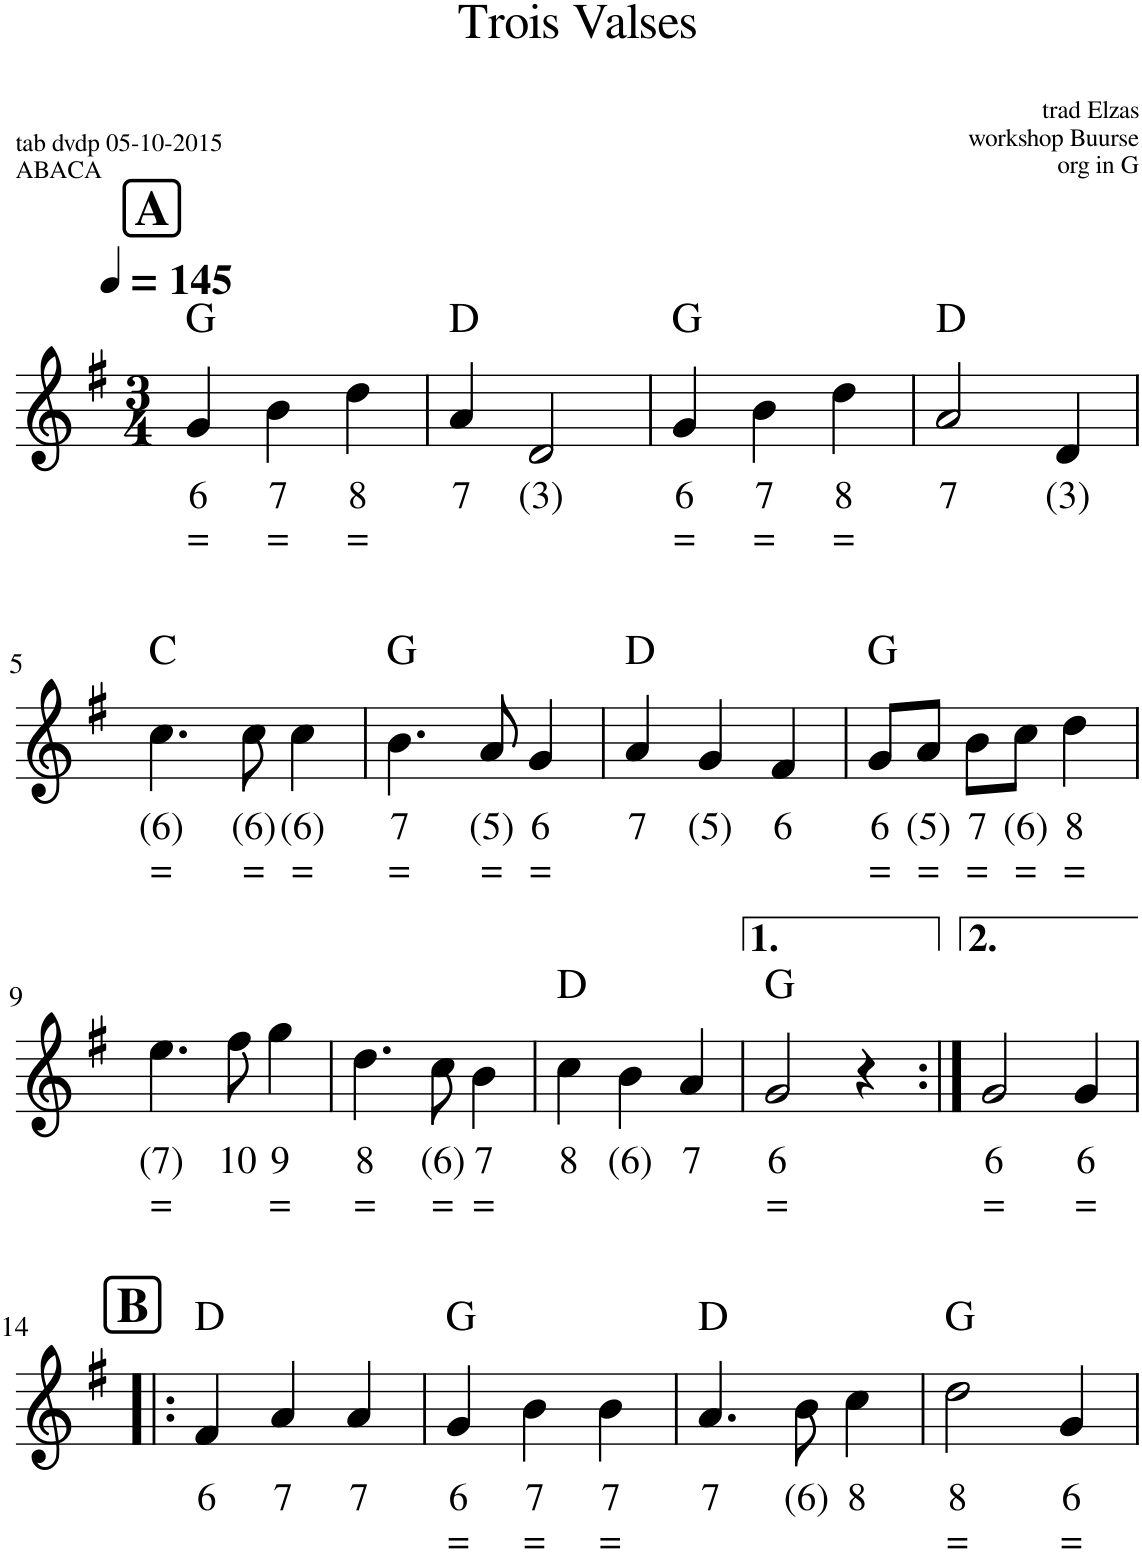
**kern	**kern	**text	**text	**harte
*part2	*part1	*part1	*part1	*part1
*staff2	*staff1	*staff1	*staff1	*
*I"Stem	*I"Stem	*	*	*
*stria5	*	*	*	*
*clefG2	*clefG2	*	*	*
*k[f#]	*k[f#]	*	*	*
*M3/4	*M3/4	*	*	*
*MM145	*MM145	*	*	*
!!LO:REH:place=s1:a:B:cj:fs=14:t=A
=1	=1	=1	=1	=1
!	!	!LO:LY:b	!LO:LY:b	!
4G	4g/	6	=	G:maj
!	!	!LO:LY:b	!LO:LY:b	!
4B	4b\	7	=	.
!	!	!LO:LY:b	!LO:LY:b	!
4d	4dd\	8	=	.
=2	=2	=2	=2	=2
!	!	!LO:LY:b	!	!
4A	4a/	7	.	D:maj
!	!	!LO:LY:b	!	!
2D	2d/	(3)	.	.
=3	=3	=3	=3	=3
!	!	!LO:LY:b	!LO:LY:b	!
4G	4g/	6	=	G:maj
!	!	!LO:LY:b	!LO:LY:b	!
4B	4b\	7	=	.
!	!	!LO:LY:b	!LO:LY:b	!
4d	4dd\	8	=	.
=4	=4	=4	=4	=4
!	!	!LO:LY:b	!	!
2A	2a/	7	.	D:maj
!	!	!LO:LY:b	!	!
4D	4d/	(3)	.	.
!!LO:LB:g=z
=5	=5	=5	=5	=5
!	!	!LO:LY:b	!LO:LY:b	!
4.c	4.cc\	(6)	=	C:maj
!	!	!LO:LY:b	!LO:LY:b	!
8c	8cc\	(6)	=	.
!	!	!LO:LY:b	!LO:LY:b	!
4c	4cc\	(6)	=	.
=6	=6	=6	=6	=6
!	!	!LO:LY:b	!LO:LY:b	!
4.B	4.b\	7	=	G:maj
!	!	!LO:LY:b	!LO:LY:b	!
8A	8a/	(5)	=	.
!	!	!LO:LY:b	!LO:LY:b	!
4G	4g/	6	=	.
=7	=7	=7	=7	=7
!	!	!LO:LY:b	!	!
4A	4a/	7	.	D:maj
!	!	!LO:LY:b	!	!
4G	4g/	(5)	.	.
!	!	!LO:LY:b	!	!
4F#	4f#/	6	.	.
=8	=8	=8	=8	=8
!	!	!LO:LY:b	!LO:LY:b	!
8G/L	8g/L	6	=	G:maj
!	!	!LO:LY:b	!LO:LY:b	!
8A/J	8a/J	(5)	=	.
!	!	!LO:LY:b	!LO:LY:b	!
8B/L	8b\L	7	=	.
!	!	!LO:LY:b	!LO:LY:b	!
8c/J	8cc\J	(6)	=	.
!	!	!LO:LY:b	!LO:LY:b	!
4d	4dd\	8	=	.
!!LO:LB:g=z
=9	=9	=9	=9	=9
!	!	!LO:LY:b	!LO:LY:b	!
4.e	4.ee\	(7)	=	.
!	!	!LO:LY:b	!	!
8f#	8ff#\	10	.	.
!	!	!LO:LY:b	!LO:LY:b	!
4g	4gg\	9	=	.
=10	=10	=10	=10	=10
!	!	!LO:LY:b	!LO:LY:b	!
4.d	4.dd\	8	=	.
!	!	!LO:LY:b	!LO:LY:b	!
8c	8cc\	(6)	=	.
!	!	!LO:LY:b	!LO:LY:b	!
4B	4b\	7	=	.
=11	=11	=11	=11	=11
!	!	!LO:LY:b	!	!
4c	4cc\	8	.	D:maj
!	!	!LO:LY:b	!	!
4B	4b\	(6)	.	.
!	!	!LO:LY:b	!	!
4A	4a/	7	.	.
=12	=12	=12	=12	=12
!	!	!LO:LY:b	!LO:LY:b	!
2G	2g/	6	=	G:maj
4r	4r	.	.	.
=13:|!	=13:|!	=13:|!	=13:|!	=13:|!
!	!	!LO:LY:b	!LO:LY:b	!
2G	2g/	6	=	.
!	!	!LO:LY:b	!LO:LY:b	!
4G	4g/	6	=	.
!!LO:LB:g=z
!!LO:REH:place=s1:a:B:cj:fs=14:t=B
=14!|:	=14!|:	=14!|:	=14!|:	=14!|:
!	!	!LO:LY:b	!	!
4F#	4f#/	6	.	D:maj
!	!	!LO:LY:b	!	!
4A	4a/	7	.	.
!	!	!LO:LY:b	!	!
4A	4a/	7	.	.
=15	=15	=15	=15	=15
!	!	!LO:LY:b	!LO:LY:b	!
4G	4g/	6	=	G:maj
!	!	!LO:LY:b	!LO:LY:b	!
4B	4b\	7	=	.
!	!	!LO:LY:b	!LO:LY:b	!
4B	4b\	7	=	.
=16	=16	=16	=16	=16
!	!	!LO:LY:b	!	!
4.A	4.a/	7	.	D:maj
!	!	!LO:LY:b	!	!
8B	8b\	(6)	.	.
!	!	!LO:LY:b	!	!
4c	4cc\	8	.	.
=17	=17	=17	=17	=17
!	!	!LO:LY:b	!LO:LY:b	!
2d	2dd\	8	=	G:maj
!	!	!LO:LY:b	!LO:LY:b	!
4G	4g/	6	=	.
=	=	=	=	=
*-	*-	*-	*-	*-
